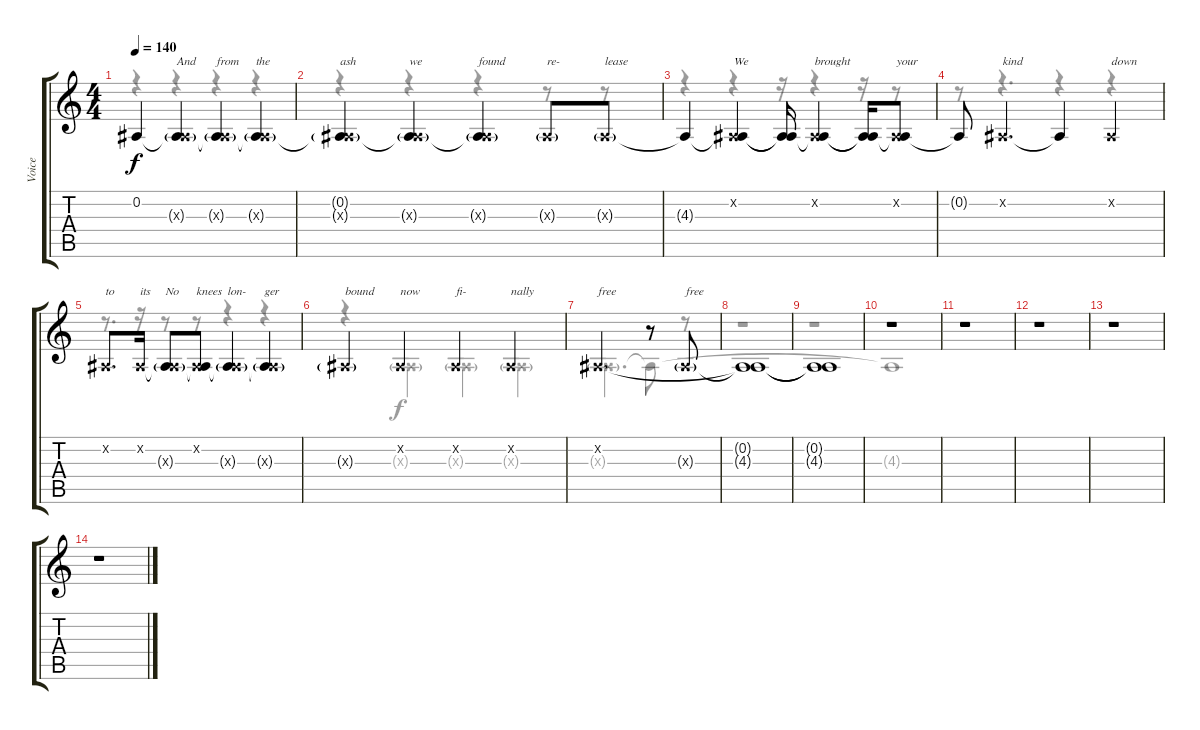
\track ("Voice" "Voice") {instrument lead6voice}
\staff {score tabs}
\tuning (Eb4 Bb3 Gb3 Db3 Ab2 Eb2) {hide}
\voice
\ts (4 4)
\tempo 140
\clef g2
\ks c
0.2{t}.4{dy f} (0.2{t} 4.3{g x}).4{txt "And"} (0.2{t} 4.3{g x}).4{txt "from"} (0.2{t} 4.3{g x}).4{txt "the"} |
(0.2{t} 4.3{g x}).4{txt "ash"} (0.2{t} 4.3{g x}).4{txt "we"} (0.2{t} 4.3{g x}).4{txt "found"} 4.3{g x}.8{txt "re-"} 4.3{g x}.8{txt "lease"} |
4.3{t}.4 (0.2{x} 4.3{t}).4{txt "We"} (0.2{t} 4.3{t}).16 (0.2{x} 4.3{t}).4{txt "brought"} (0.2{t} 4.3{t}).16 (0.2{x} 4.3{t}).8{txt "your"} |
0.2{t}.8 0.2{x}.4{d txt "kind"} 0.2{t}.4 0.2{x}.4{txt "down"} |
0.2{x}.8{d txt "to"} 0.2{x}.16{txt "its"} (0.2{t} 4.3{g x}).8{txt "No"} (0.2{x} 4.3{t}).8{txt "knees"} (0.2{t} 4.3{g x}).4{txt "lon-"} (0.2{t} 4.3{g x}).4{txt "ger"} |
4.3{g x}.4{txt "bound"} 0.2{x}.4{txt "now"} 0.2{x}.4{txt "fi-"} 0.2{x}.4{txt "nally"} |
0.2{x}.2{d txt "free"} r.8 4.3{g x}.8{txt "free"} |
(0.2{t} 4.3{t}).1 |
(0.2{t} 4.3{t}).1 |
r.1 |
r.1 |
r.1 |
r.1 |
r.1
\voice
\clef g2
\ottava regular
\simile none
\ks c
r.4{dy f} r.4 r.4 r.4 |
r.4 r.4 r.4 r.8 r.8 |
r.4 r.4 r.16 r.4 r.16 r.8 |
r.8 r.4{d} r.4 r.4 |
r.8{d} r.16 r.8 r.8 r.4 r.4 |
r.4 4.3{g x}.4 4.3{g x}.4 4.3{g x}.4 |
4.3{g x}.2{d} 4.3{t}.8 r.8 |
r.1 |
r.1 |
4.3{t}.1 |
|
|
|
